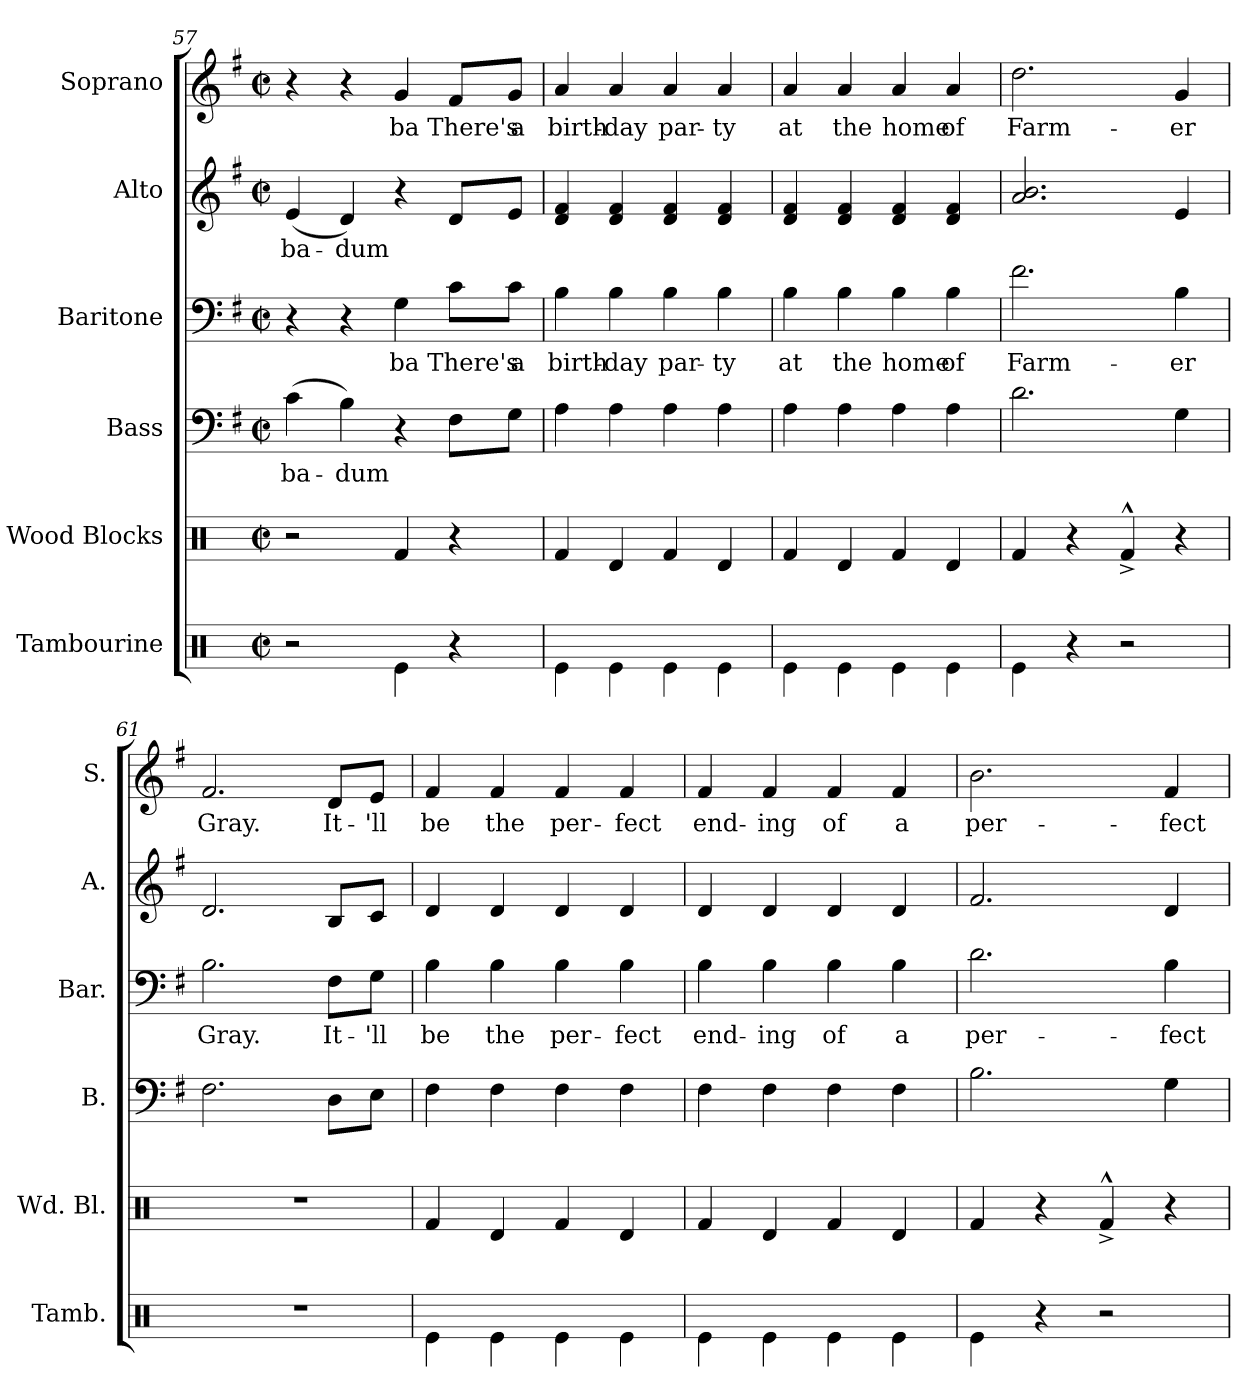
**kern	**kern	**kern	**text	**kern	**text	**kern	**text	**kern	**text
*part6	*part5	*part4	*part4	*part3	*part3	*part2	*part2	*part1	*part1
*staff6	*staff5	*staff4	*staff4	*staff3	*staff3	*staff2	*staff2	*staff1	*staff1
*I"Tambourine	*I"Wood Blocks	*I"Bass	*	*I"Baritone	*	*I"Alto	*	*I"Soprano	*
*I'Tamb.	*I'Wd. Bl.	*I'B.	*	*I'Bar.	*	*I'A.	*	*I'S.	*
!!LO:LB:g=z
*clefX	*clefX	*clefF4	*	*clefF4	*	*clefG2	*	*clefG2	*
*k[]	*k[]	*k[f#]	*	*k[f#]	*	*k[f#]	*	*k[f#]	*
*M2/2	*M2/2	*M2/2	*	*M2/2	*	*M2/2	*	*M2/2	*
*met(c|)	*met(c|)	*met(c|)	*	*met(c|)	*	*met(c|)	*	*met(c|)	*
=57	=57	=57	=57	=57	=57	=57	=57	=57	=57
!	!	!	!LO:LY:b	!	!	!	!LO:LY:b	!	!
2r	2r	(4c\	ba-	4r	.	(4e/	ba-	4r	.
!	!	!	!LO:LY:b	!	!	!	!LO:LY:b	!	!
.	.	4B\)	-dum	4r	.	4d/)	-dum	4r	.
!	!	!	!	!	!LO:LY:b	!	!	!	!LO:LY:b
4Re\	4Rf/	4r	.	4G\	ba	4r	.	4g/	ba
!	!	!	!	!	!LO:LY:b	!	!	!	!LO:LY:b
4r	4r	8F#\L	.	8c\L	There's	8d/L	.	8f#/L	There's
!	!	!	!	!	!LO:LY:b	!	!	!	!LO:LY:b
.	.	8G\J	.	8c\J	a	8e/J	.	8g/J	a
=58	=58	=58	=58	=58	=58	=58	=58	=58	=58
!	!	!	!	!	!LO:LY:b	!	!	!	!LO:LY:b
4Re\	4Rf/	4A\	.	4B\	birth-	4d/ 4f#/	.	4a/	birth-
!	!	!	!	!	!LO:LY:b	!	!	!	!LO:LY:b
4Re\	4Rd/	4A\	.	4B\	-day	4d/ 4f#/	.	4a/	-day
!	!	!	!	!	!LO:LY:b	!	!	!	!LO:LY:b
4Re\	4Rf/	4A\	.	4B\	par-	4d/ 4f#/	.	4a/	par-
!	!	!	!	!	!LO:LY:b	!	!	!	!LO:LY:b
4Re\	4Rd/	4A\	.	4B\	-ty	4d/ 4f#/	.	4a/	-ty
=59	=59	=59	=59	=59	=59	=59	=59	=59	=59
!	!	!	!	!	!LO:LY:b	!	!	!	!LO:LY:b
4Re\	4Rf/	4A\	.	4B\	at	4d/ 4f#/	.	4a/	at
!	!	!	!	!	!LO:LY:b	!	!	!	!LO:LY:b
4Re\	4Rd/	4A\	.	4B\	the	4d/ 4f#/	.	4a/	the
!	!	!	!	!	!LO:LY:b	!	!	!	!LO:LY:b
4Re\	4Rf/	4A\	.	4B\	home	4d/ 4f#/	.	4a/	home
!	!	!	!	!	!LO:LY:b	!	!	!	!LO:LY:b
4Re\	4Rd/	4A\	.	4B\	of	4d/ 4f#/	.	4a/	of
=60	=60	=60	=60	=60	=60	=60	=60	=60	=60
!	!	!	!	!	!LO:LY:b	!	!	!	!LO:LY:b
4Re\	4Rf/	2.d\	.	2.f#\	Farm-	2.a/ 2.b/	.	2.dd\	Farm-
4r	4r	.	.	.	.	.	.	.	.
2r	4Rf^^^/	.	.	.	.	.	.	.	.
!	!	!	!	!	!LO:LY:b	!	!	!	!LO:LY:b
.	4r	4G\	.	4B\	-er	4e/	.	4g/	-er
=61	=61	=61	=61	=61	=61	=61	=61	=61	=61
!	!	!	!	!	!LO:LY:b	!	!	!	!LO:LY:b
1r	1r	2.F#\	.	2.B\	Gray.	2.d/	.	2.f#/	Gray.
!	!	!	!	!	!LO:LY:b	!	!	!	!LO:LY:b
.	.	8D\L	.	8F#\L	It-	8B/L	.	8d/L	It-
!	!	!	!	!	!LO:LY:b	!	!	!	!LO:LY:b
.	.	8E\J	.	8G\J	-'ll	8c/J	.	8e/J	-'ll
!!LO:PB:g=z
=62	=62	=62	=62	=62	=62	=62	=62	=62	=62
!	!	!	!	!	!LO:LY:b	!	!	!	!LO:LY:b
4Re\	4Rf/	4F#\	.	4B\	be	4d/	.	4f#/	be
!	!	!	!	!	!LO:LY:b	!	!	!	!LO:LY:b
4Re\	4Rd/	4F#\	.	4B\	the	4d/	.	4f#/	the
!	!	!	!	!	!LO:LY:b	!	!	!	!LO:LY:b
4Re\	4Rf/	4F#\	.	4B\	per-	4d/	.	4f#/	per-
!	!	!	!	!	!LO:LY:b	!	!	!	!LO:LY:b
4Re\	4Rd/	4F#\	.	4B\	-fect	4d/	.	4f#/	-fect
=63	=63	=63	=63	=63	=63	=63	=63	=63	=63
!	!	!	!	!	!LO:LY:b	!	!	!	!LO:LY:b
4Re\	4Rf/	4F#\	.	4B\	end-	4d/	.	4f#/	end-
!	!	!	!	!	!LO:LY:b	!	!	!	!LO:LY:b
4Re\	4Rd/	4F#\	.	4B\	-ing	4d/	.	4f#/	-ing
!	!	!	!	!	!LO:LY:b	!	!	!	!LO:LY:b
4Re\	4Rf/	4F#\	.	4B\	of	4d/	.	4f#/	of
!	!	!	!	!	!LO:LY:b	!	!	!	!LO:LY:b
4Re\	4Rd/	4F#\	.	4B\	a	4d/	.	4f#/	a
=64	=64	=64	=64	=64	=64	=64	=64	=64	=64
!	!	!	!	!	!LO:LY:b	!	!	!	!LO:LY:b
4Re\	4Rf/	2.B\	.	2.d\	per-	2.f#/	.	2.b\	per-
4r	4r	.	.	.	.	.	.	.	.
2r	4Rf^^^/	.	.	.	.	.	.	.	.
!	!	!	!	!	!LO:LY:b	!	!	!	!LO:LY:b
.	4r	4G\	.	4B\	-fect	4d/	.	4f#/	-fect
=	=	=	=	=	=	=	=	=	=
*-	*-	*-	*-	*-	*-	*-	*-	*-	*-
